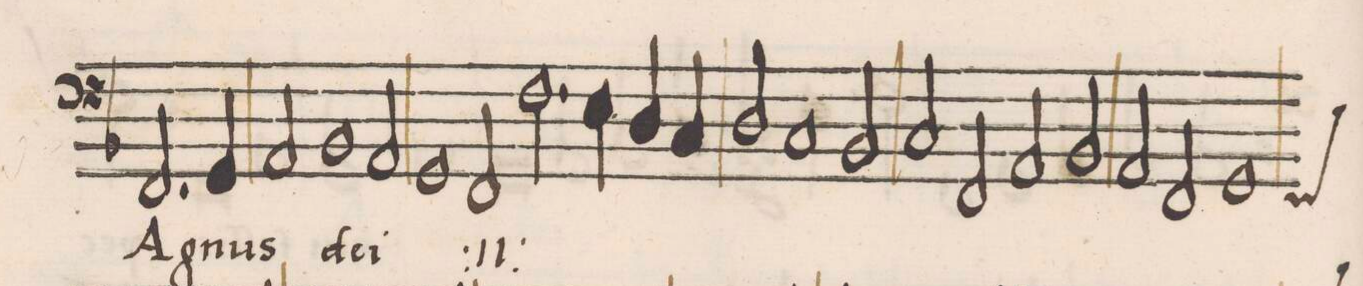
**kern	**text
*I"BASSVS	*
*clefF4	*
*k[b-]	*
*met(C|)	*
*M2/1	*
2.FF/	A-
4GG/	-gnus
2AA/	.
1BB-/	de-
=60-	=60-
2AA/	-i
*	*ij
1GG	A-
=61-	=61-
2FF/	-gnus
2.F\	de-
4E\	.
4D/	.
4C/	.
=62-	=62-
2D/	.
1C	.
2BB-/	.
=63-	=63-
2C/	.
2FF/	.
2AA/	.
2BB-/	.
=64-	=64-
2AA/	.
2FF/	.
*custos:FF	*
1GG	.
=65-	=65-
*-	*-
